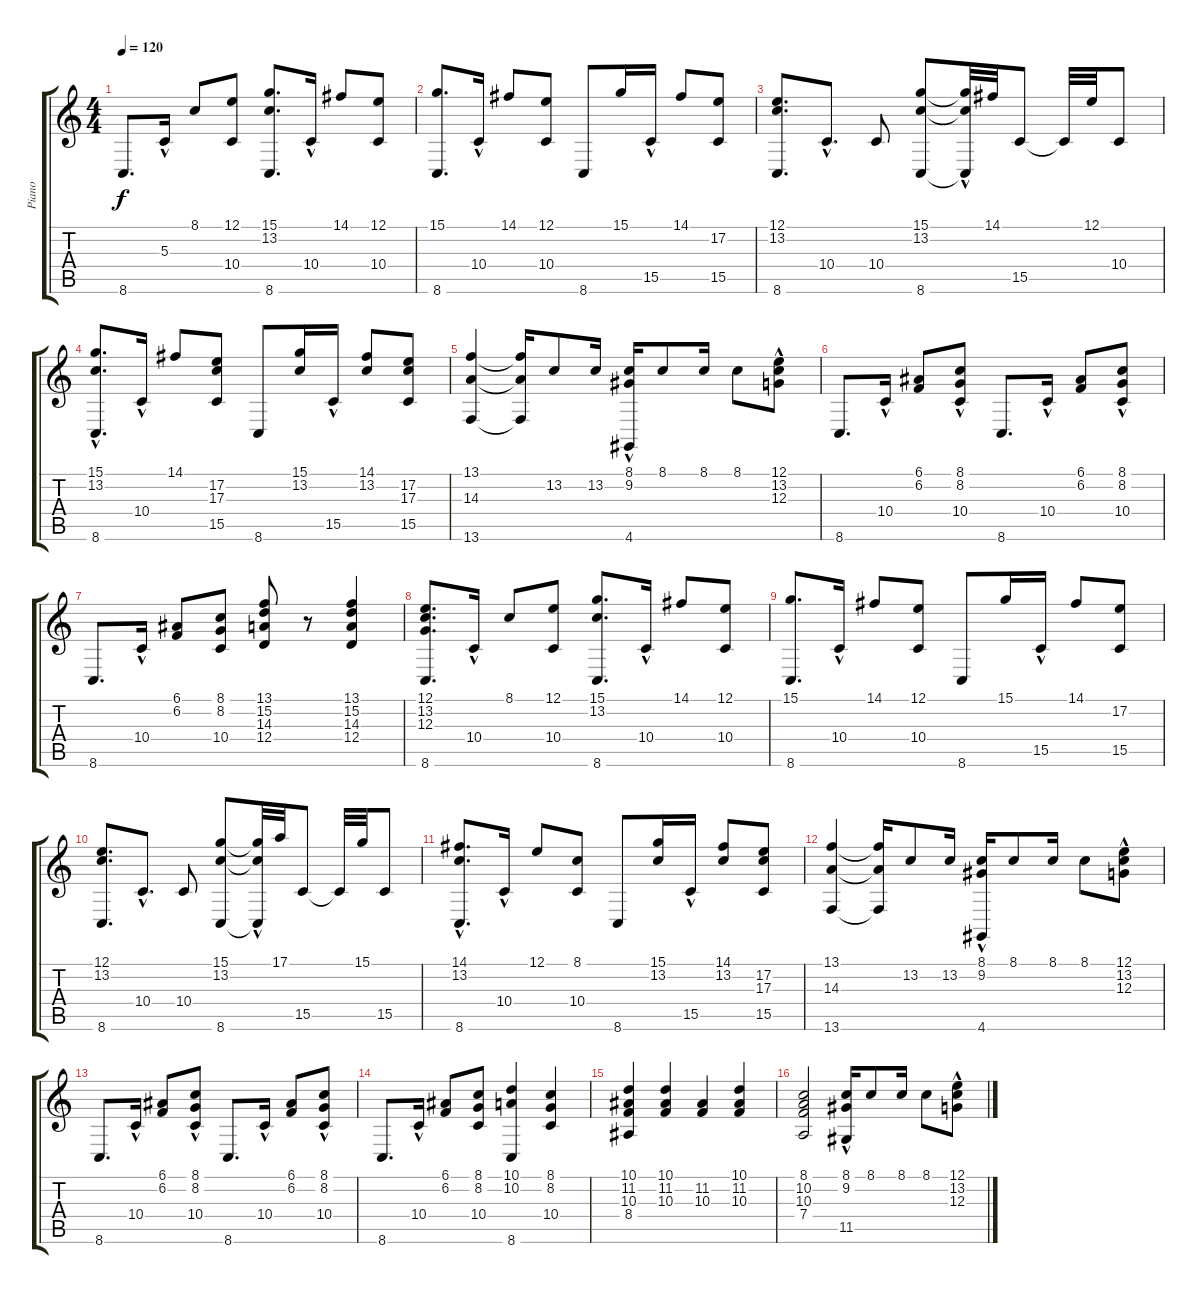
\track ("Piano" "Piano") {instrument acousticgrandpiano}
\staff {score tabs}
\tuning (E4 B3 G3 D3 A2 E2) {hide}
\ts (4 4)
\tempo 120
\clef g2
\ks c
8.6.8{d dy f} 5.3{hac}.16 8.1.8 (12.1 10.4).8 (15.1 13.2 8.6).8{d} 10.4{hac}.16 14.1.8 (12.1 10.4).8 |
(15.1 8.6).8{d} 10.4{hac}.16 14.1.8 (12.1 10.4).8 8.6.8 15.1.16 15.5{hac}.16 14.1.8 (17.2 15.5).8 |
(12.1 13.2 8.6).8{d} 10.4{hac}.8{d} 10.4.8 (15.1 13.2 8.6).8 (15.1{t} 13.2{hac t} 8.6{hac t}).32 14.1.32 15.5.8 15.5{t}.32 12.1.32 10.4.8 |
(15.1 13.2{hac} 8.6).8{d} 10.4{hac}.16 14.1.8 (17.2 17.3 15.5).8 8.6.8 (15.1 13.2).16 15.5{hac}.16 (14.1 13.2).8 (17.2 17.3 15.5).8 |
(13.1 14.3 13.6).4 (13.1{t} 14.3{t} 13.6{t}).16 13.2.8 13.2.16 (8.1 9.2{hac} 4.6).16 8.1.8 8.1.16 8.1.8 (12.1{hac} 13.2{hac} 12.3{hac}).8 |
8.6.8{d} 10.4{hac}.16 (6.1 6.2).8 (8.1{hac} 8.2{hac} 10.4).8 8.6.8{d} 10.4{hac}.16 (6.1 6.2).8 (8.1{hac} 8.2{hac} 10.4).8 |
8.6.8{d} 10.4{hac}.16 (6.1 6.2).8 (8.1 8.2 10.4).8 (13.1 15.2 14.3 12.4).8 r.8 (13.1 15.2 14.3 12.4).4 |
(12.1 13.2 12.3 8.6).8{d} 10.4{hac}.16 8.1.8 (12.1 10.4).8 (15.1 13.2 8.6).8{d} 10.4{hac}.16 14.1.8 (12.1 10.4).8 |
(15.1 8.6).8{d} 10.4{hac}.16 14.1.8 (12.1 10.4).8 8.6.8 15.1.16 15.5{hac}.16 14.1.8 (17.2 15.5).8 |
(12.1 13.2 8.6).8{d} 10.4{hac}.8{d} 10.4.8 (15.1 13.2 8.6).8 (15.1{t} 13.2{hac t} 8.6{hac t}).32 17.1.32 15.5.8 15.5{t}.32 15.1.32 15.5.8 |
(14.1 13.2{hac} 8.6).8{d} 10.4{hac}.16 12.1.8 (8.1 10.4).8 8.6.8 (15.1 13.2).16 15.5{hac}.16 (14.1 13.2).8 (17.2 17.3 15.5).8 |
(13.1 14.3 13.6).4 (13.1{t} 14.3{t} 13.6{t}).16 13.2.8 13.2.16 (8.1 9.2{hac} 4.6).16 8.1.8 8.1.16 8.1.8 (12.1{hac} 13.2{hac} 12.3{hac}).8 |
8.6.8{d} 10.4{hac}.16 (6.1 6.2).8 (8.1{hac} 8.2{hac} 10.4).8 8.6.8{d} 10.4{hac}.16 (6.1 6.2).8 (8.1{hac} 8.2{hac} 10.4).8 |
8.6.8{d} 10.4{hac}.16 (6.1 6.2).8 (8.1 8.2 10.4).8 (10.1 10.2 8.6).4 (8.1 8.2 10.4).4 |
(10.1 11.2 10.3 8.4).4 (10.1 11.2 10.3).4 (11.2 10.3).4 (10.1 11.2 10.3).4 |
(8.1 10.2 10.3 7.4).2 (8.1 9.2{hac} 11.5).16 8.1.8 8.1.16 8.1.8 (12.1{hac} 13.2{hac} 12.3{hac}).8
